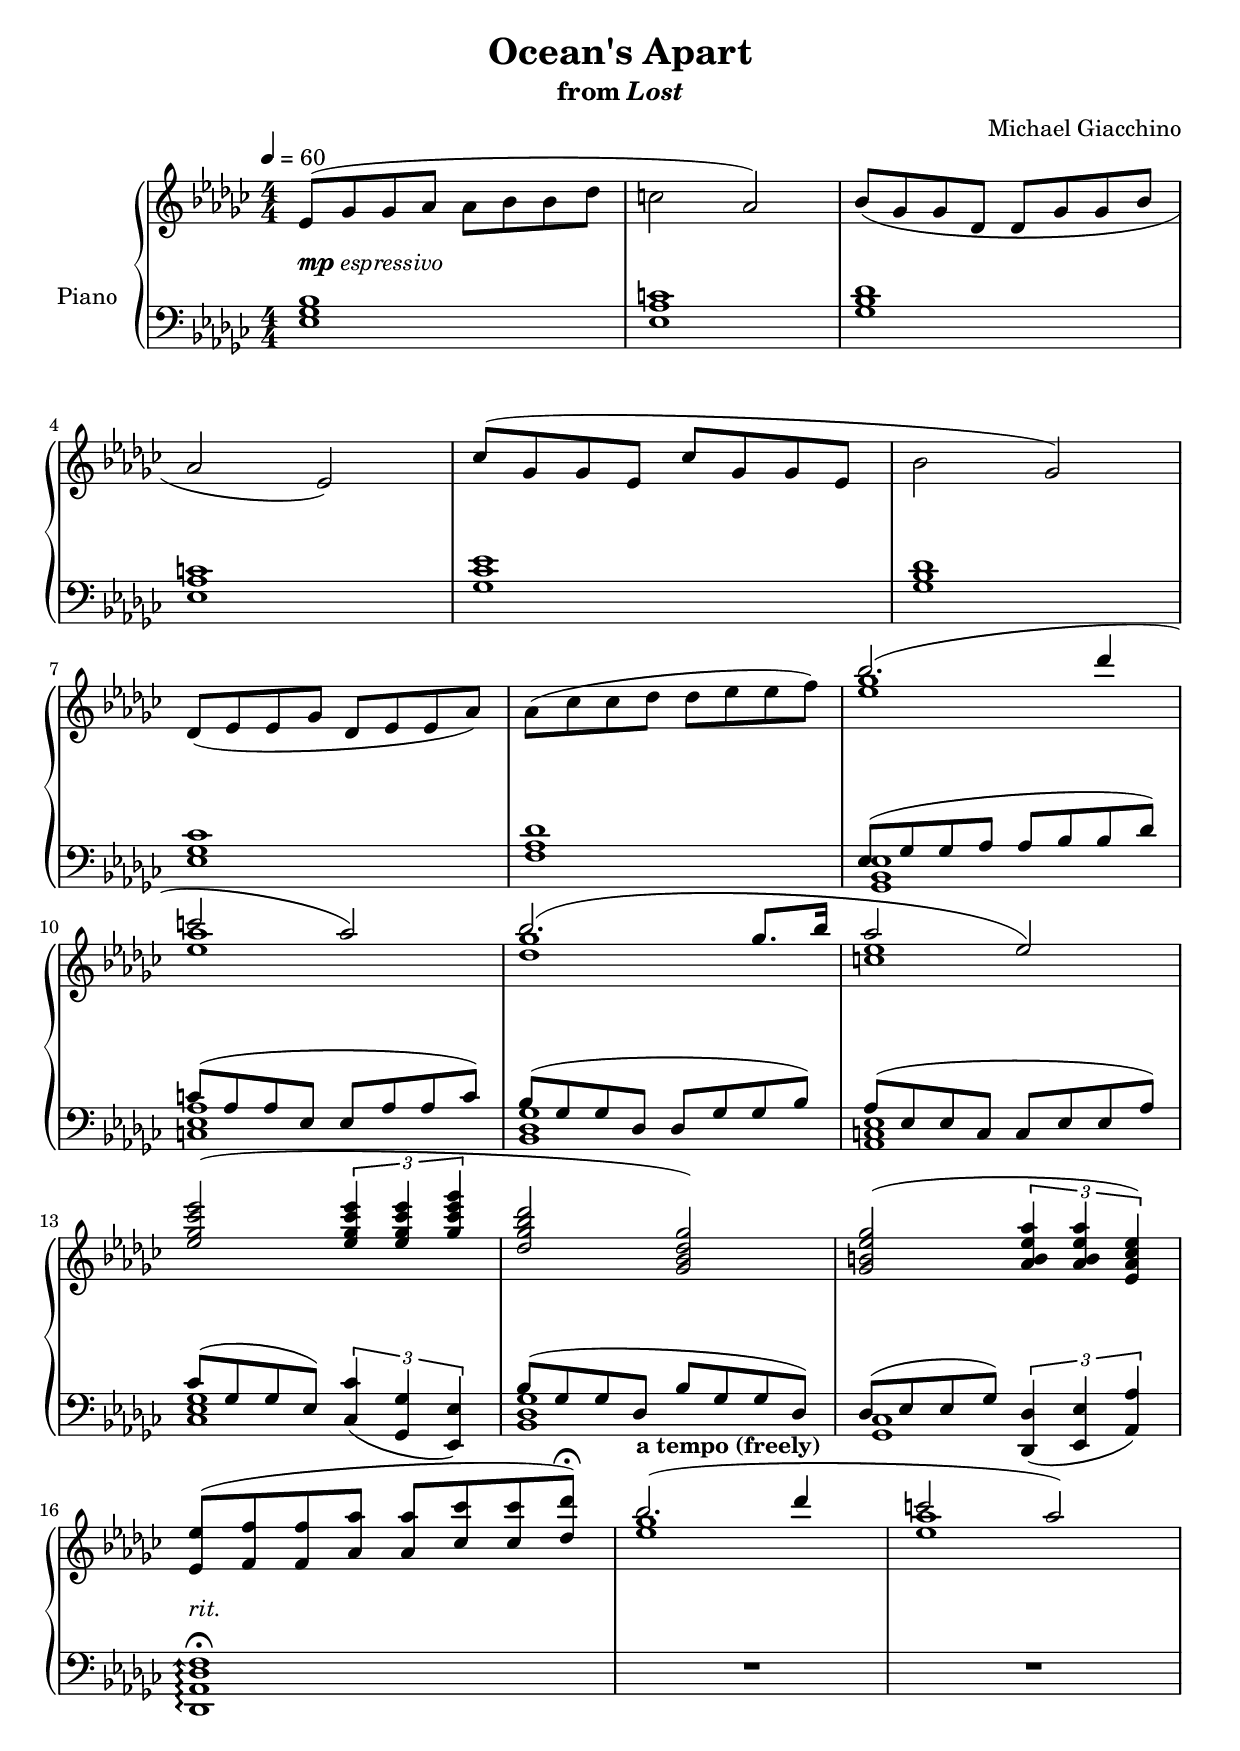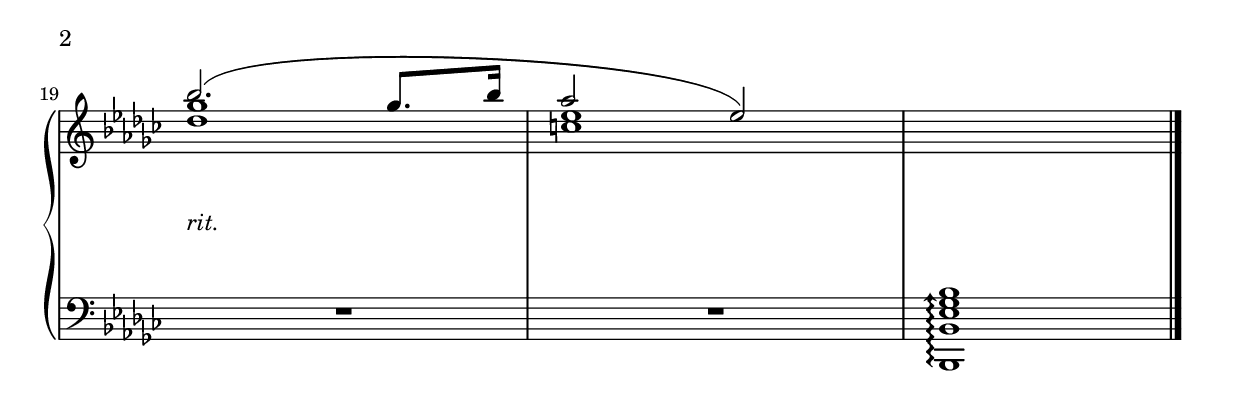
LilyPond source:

\version "2.12.2"

\header {
  title = "Ocean's Apart"
  subtitle = \markup { "from" \italic "Lost" }
  composer = "Michael Giacchino"
}

global = {
  \tempo 4 = 60
  \key ges \major
  \time 4/4
  \numericTimeSignature
  s1*21
  \bar "|."
}

upper = \relative c' {
  \clef treble
  es8( ges ges as as bes bes des
  c2 as)
  bes8( ges ges des des ges ges bes
  \break

  as2 es)
  ces'8( ges ges es ces' ges ges es
  bes'2 ges)
  \break
  des8( es es ges des es es as)
  as( ces ces des des es es f)

  <<
    {
      bes2.( des4
      \break

      c2 as)
      bes2.( ges8. bes16
      as2 es)
      \break

      <es ges ces es>2( \times 2/3 { <es ges ces es>4 <es ges ces es> <ges ces es ges> }
      <des ges bes des>2 <ges, bes des ges>)
      <ges b es ges>2( \times 2/3 { <as b es as>4 <as b es as> <es as ces es>) }
      \break

      <es' es,>8( <f f,> <f f,> <as as,>
      <as as,>8 <ces ces,> <ces ces,> <des des,>\fermata)
      bes2.^\markup { \bold "a tempo (freely)" }( des4
      c2 as)

      \break
      bes2.( ges8. bes16
      as2 es)
    }
  \\
    {
      <ges es>1
      <as es>
      <ges des>
      <es c>

      s1*4
      <es ges>1
      <es as>
      <ges des>
      <c, es>
    }
  >>
}

lower = \relative c {
  \clef bass
  <es ges bes>1
  <es as c>
  <ges bes des>
  <es as c>

  <ges ces es>
  <ges bes des>
  <es ges ces>
  <f as des>

  <<
    {
      es8( ges ges as as bes bes des)
      c( as as es es as as c)
      bes( ges ges des des ges ges bes)
      as( es es c c es es as)
      ces( ges ges es)
      \times 2/3 { <ces ces'>4_( <ges ges'> <es es'>) }
      bes''8( ges ges des bes' ges ges des)
      des8( es es ges) \times 2/3 { <des, des'>4_( <es es'> <as as'>) }
    }
  \\
    {
      <ges bes es>1
      <c es as>
      <ges' des bes>
      <es c as>
      <ces es ges>
      <ges' des bes>
      <ges, ces>
    }
  >>

  \arpeggioArrowUp
  <f' des as des,>1\arpeggio\fermata
  R1*4
  <bes ges es bes bes,>1\arpeggio
}

dynamics = {
  s1*6-\markup{ \dynamic "mp" "espressivo" }
  s1\<
  s8 s8*2 s8\! s8\mf s8\> s32*7 s32\!
  s1*3\mp
  s32*31\< s32\!
  s1*3\f
  s32-"rit." s32 s32*2\> s32*24 s32*4\!
  s1*2\p
  s1-"rit."
}

pedal = {
}

chordnames = \chordmode {
}

\include "../template_piano_solo.ly"
